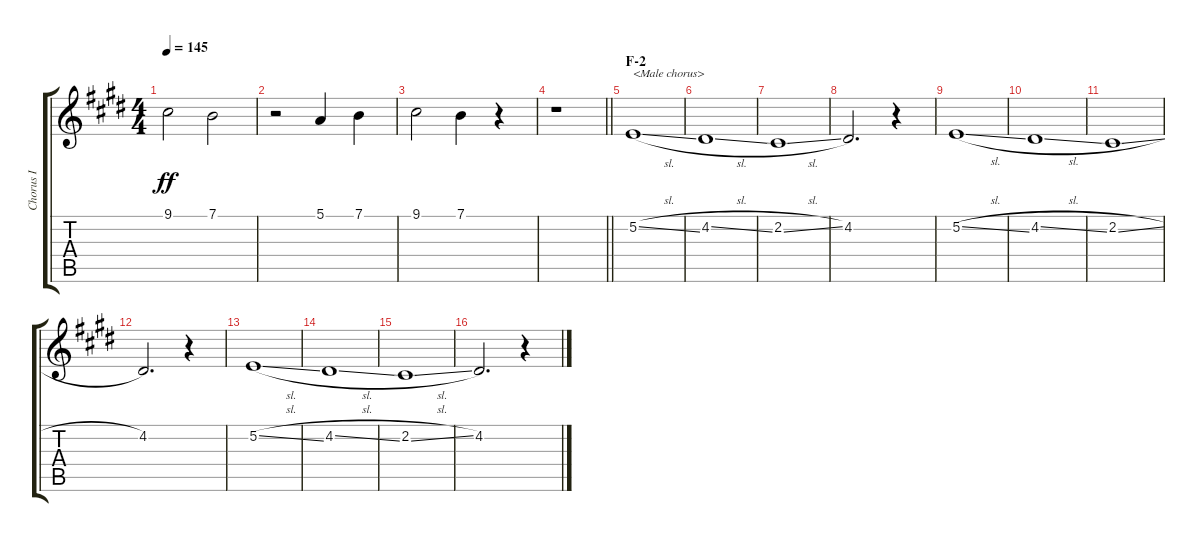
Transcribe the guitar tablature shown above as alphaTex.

\track ("Chorus I" "Chorus I") {instrument voiceoohs}
\staff {score tabs}
\tuning (E4 B3 G3 D3 A2 E2) {hide}
\ts (4 4)
\tempo 145
\clef g2
\ks e
9.1.2{dy ff} 7.1.2 |
r.2 5.1.4 7.1.4 |
9.1.2 7.1.4 r.4 |
\barLineRight lightlight
r.1 |
\section ("" "F-2")
5.2{sl}.1{txt "<Male chorus>"} |
4.2{sl}.1 |
2.2{sl}.1 |
4.2.2{d} r.4 |
5.2{sl}.1 |
4.2{sl}.1 |
2.2{sl}.1 |
4.2.2{d} r.4 |
5.2{sl}.1 |
4.2{sl}.1 |
2.2{sl}.1 |
4.2.2{d} r.4
